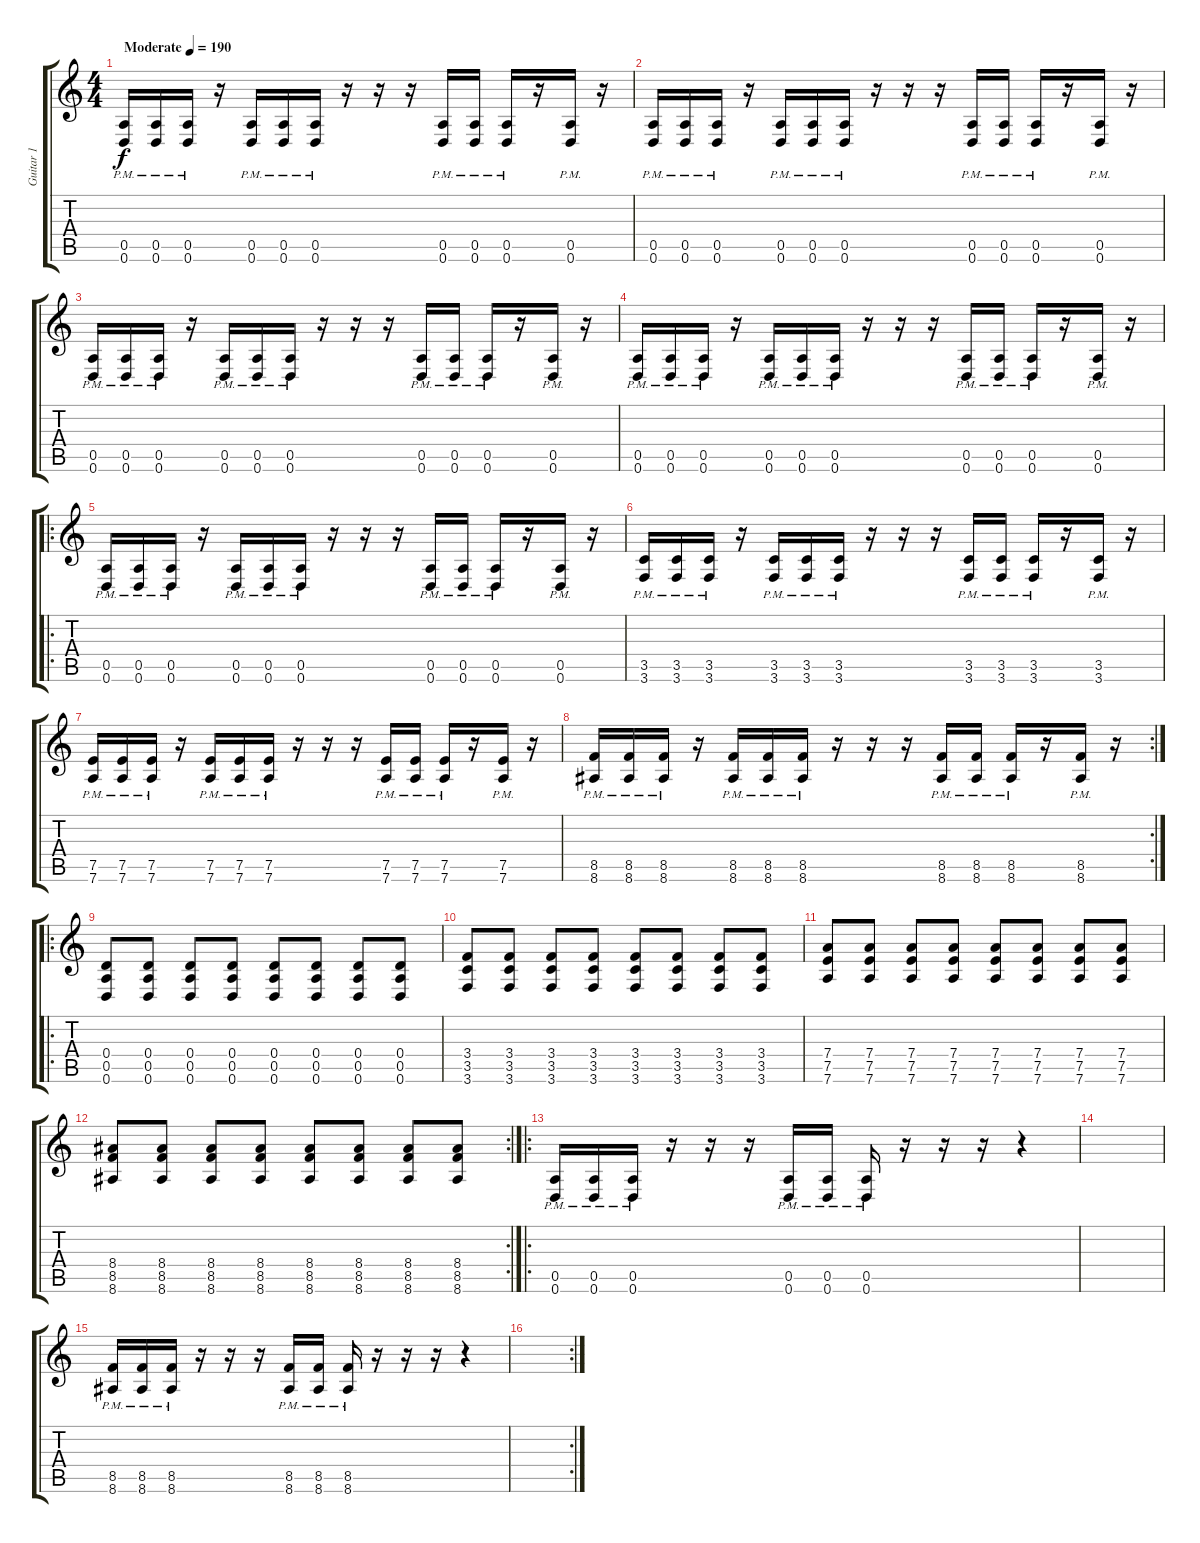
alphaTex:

\track ("Guitar 1" "Guitar 1") {instrument distortionguitar}
\staff {score tabs}
\tuning (E4 B3 G3 D3 A2 D2) {hide}
\ts (4 4)
\tempo (190 "Moderate")
\clef g2
\ks c
(0.5{pm} 0.6{pm}).16{dy f instrument distortionguitar} (0.5{pm} 0.6{pm}).16 (0.5{pm} 0.6{pm}).16 r.16 (0.5{pm} 0.6{pm}).16 (0.5{pm} 0.6{pm}).16 (0.5{pm} 0.6{pm}).16 r.16 r.16 r.16 (0.5{pm} 0.6{pm}).16 (0.5{pm} 0.6{pm}).16 (0.5{pm} 0.6{pm}).16 r.16 (0.5{pm} 0.6{pm}).16 r.16 |
(0.5{pm} 0.6{pm}).16 (0.5{pm} 0.6{pm}).16 (0.5{pm} 0.6{pm}).16 r.16 (0.5{pm} 0.6{pm}).16 (0.5{pm} 0.6{pm}).16 (0.5{pm} 0.6{pm}).16 r.16 r.16 r.16 (0.5{pm} 0.6{pm}).16 (0.5{pm} 0.6{pm}).16 (0.5{pm} 0.6{pm}).16 r.16 (0.5{pm} 0.6{pm}).16 r.16 |
(0.5{pm} 0.6{pm}).16 (0.5{pm} 0.6{pm}).16 (0.5{pm} 0.6{pm}).16 r.16 (0.5{pm} 0.6{pm}).16 (0.5{pm} 0.6{pm}).16 (0.5{pm} 0.6{pm}).16 r.16 r.16 r.16 (0.5{pm} 0.6{pm}).16 (0.5{pm} 0.6{pm}).16 (0.5{pm} 0.6{pm}).16 r.16 (0.5{pm} 0.6{pm}).16 r.16 |
(0.5{pm} 0.6{pm}).16 (0.5{pm} 0.6{pm}).16 (0.5{pm} 0.6{pm}).16 r.16 (0.5{pm} 0.6{pm}).16 (0.5{pm} 0.6{pm}).16 (0.5{pm} 0.6{pm}).16 r.16 r.16 r.16 (0.5{pm} 0.6{pm}).16 (0.5{pm} 0.6{pm}).16 (0.5{pm} 0.6{pm}).16 r.16 (0.5{pm} 0.6{pm}).16 r.16 |
\ro
(0.5{pm} 0.6{pm}).16 (0.5{pm} 0.6{pm}).16 (0.5{pm} 0.6{pm}).16 r.16 (0.5{pm} 0.6{pm}).16 (0.5{pm} 0.6{pm}).16 (0.5{pm} 0.6{pm}).16 r.16 r.16 r.16 (0.5{pm} 0.6{pm}).16 (0.5{pm} 0.6{pm}).16 (0.5{pm} 0.6{pm}).16 r.16 (0.5{pm} 0.6{pm}).16 r.16 |
(3.5{pm} 3.6{pm}).16 (3.5{pm} 3.6{pm}).16 (3.5{pm} 3.6{pm}).16 r.16 (3.5{pm} 3.6{pm}).16 (3.5{pm} 3.6{pm}).16 (3.5{pm} 3.6{pm}).16 r.16 r.16 r.16 (3.5{pm} 3.6{pm}).16 (3.5{pm} 3.6{pm}).16 (3.5{pm} 3.6{pm}).16 r.16 (3.5{pm} 3.6{pm}).16 r.16 |
(7.5{pm} 7.6{pm}).16 (7.5{pm} 7.6{pm}).16 (7.5{pm} 7.6{pm}).16 r.16 (7.5{pm} 7.6{pm}).16 (7.5{pm} 7.6{pm}).16 (7.5{pm} 7.6{pm}).16 r.16 r.16 r.16 (7.5{pm} 7.6{pm}).16 (7.5{pm} 7.6{pm}).16 (7.5{pm} 7.6{pm}).16 r.16 (7.5{pm} 7.6{pm}).16 r.16 |
\rc 2
(8.5{pm} 8.6{pm}).16 (8.5{pm} 8.6{pm}).16 (8.5{pm} 8.6{pm}).16 r.16 (8.5{pm} 8.6{pm}).16 (8.5{pm} 8.6{pm}).16 (8.5{pm} 8.6{pm}).16 r.16 r.16 r.16 (8.5{pm} 8.6{pm}).16 (8.5{pm} 8.6{pm}).16 (8.5{pm} 8.6{pm}).16 r.16 (8.5{pm} 8.6{pm}).16 r.16 |
\ro
(0.4 0.5 0.6).8 (0.4 0.5 0.6).8 (0.4 0.5 0.6).8 (0.4 0.5 0.6).8 (0.4 0.5 0.6).8 (0.4 0.5 0.6).8 (0.4 0.5 0.6).8 (0.4 0.5 0.6).8 |
(3.4 3.5 3.6).8 (3.4 3.5 3.6).8 (3.4 3.5 3.6).8 (3.4 3.5 3.6).8 (3.4 3.5 3.6).8 (3.4 3.5 3.6).8 (3.4 3.5 3.6).8 (3.4 3.5 3.6).8 |
(7.4 7.5 7.6).8 (7.4 7.5 7.6).8 (7.4 7.5 7.6).8 (7.4 7.5 7.6).8 (7.4 7.5 7.6).8 (7.4 7.5 7.6).8 (7.4 7.5 7.6).8 (7.4 7.5 7.6).8 |
\rc 2
(8.4 8.5 8.6).8 (8.4 8.5 8.6).8 (8.4 8.5 8.6).8 (8.4 8.5 8.6).8 (8.4 8.5 8.6).8 (8.4 8.5 8.6).8 (8.4 8.5 8.6).8 (8.4 8.5 8.6).8 |
\ro
(0.5{pm} 0.6{pm}).16 (0.5{pm} 0.6{pm}).16 (0.5{pm} 0.6{pm}).16 r.16 r.16 r.16 (0.5{pm} 0.6{pm}).16 (0.5{pm} 0.6{pm}).16 (0.5{pm} 0.6{pm}).16 r.16 r.16 r.16 r.4 |
|
(8.5{pm} 8.6{pm}).16 (8.5{pm} 8.6{pm}).16 (8.5{pm} 8.6{pm}).16 r.16 r.16 r.16 (8.5{pm} 8.6{pm}).16 (8.5{pm} 8.6{pm}).16 (8.5{pm} 8.6{pm}).16 r.16 r.16 r.16 r.4 |
\rc 2
